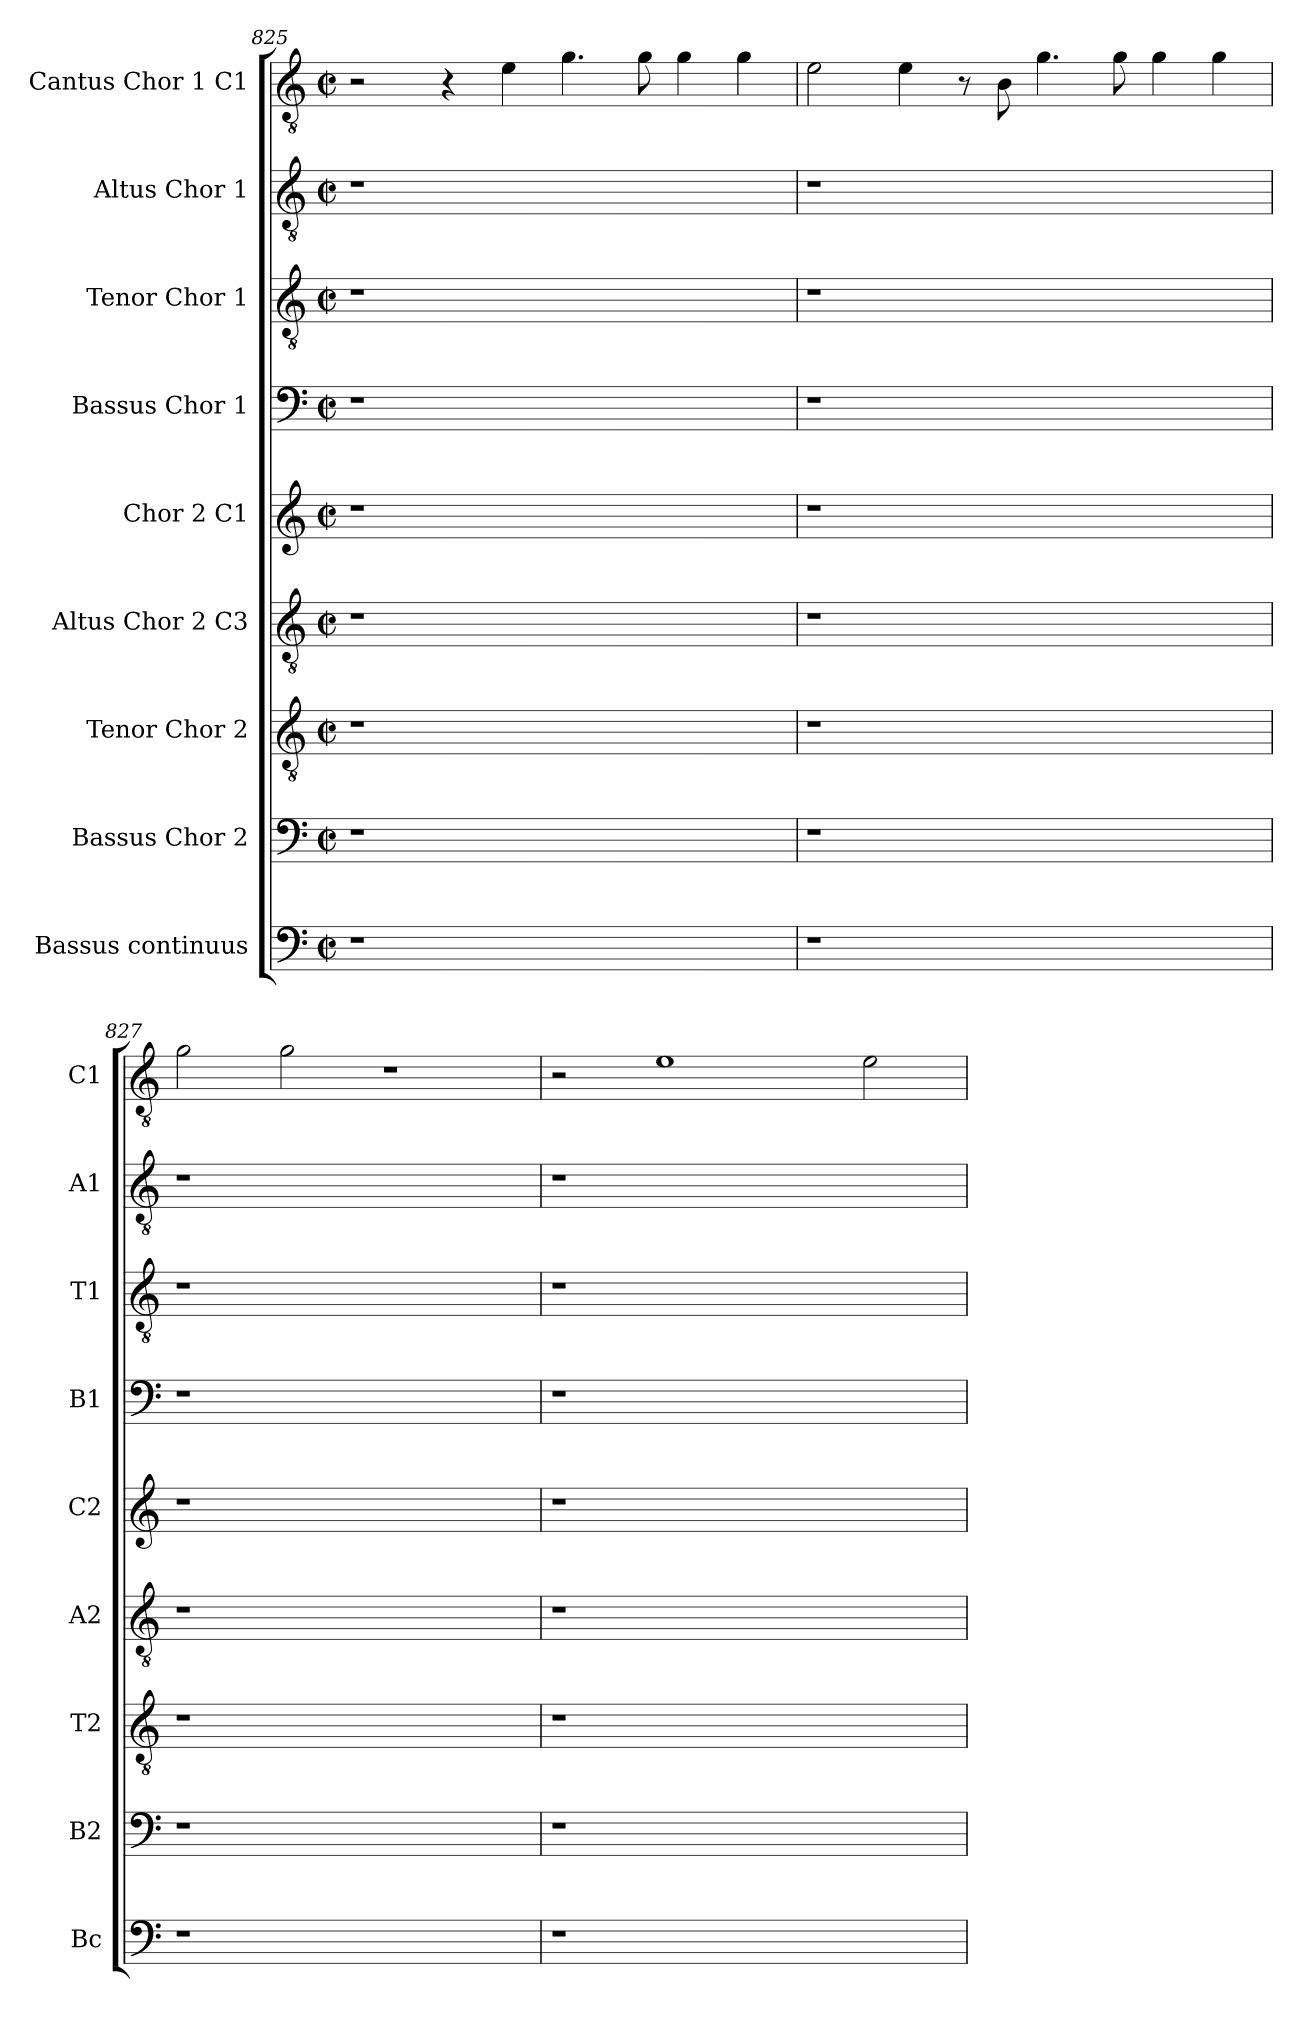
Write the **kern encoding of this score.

**kern	**kern	**kern	**kern	**kern	**kern	**kern	**kern	**kern
*part9	*part8	*part7	*part6	*part5	*part4	*part3	*part2	*part1
*staff9	*staff8	*staff7	*staff6	*staff5	*staff4	*staff3	*staff2	*staff1
*I"Bassus continuus	*I"Bassus Chor 2	*I"Tenor Chor 2	*I"Altus Chor 2 C3	*I"Chor 2 C1	*I"Bassus Chor 1	*I"Tenor Chor 1	*I"Altus Chor 1	*I"Cantus Chor 1 C1
*I'Bc	*I'B2	*I'T2	*I'A2	*I'C2	*I'B1	*I'T1	*I'A1	*I'C1
*clefF4	*clefF4	*clefGv2	*clefGv2	*clefG2	*clefF4	*clefGv2	*clefGv2	*clefGv2
*ITrd7c12	*	*	*	*	*	*	*	*
*k[]	*k[]	*k[]	*k[]	*k[]	*k[]	*k[]	*k[]	*k[]
*C:	*C:	*C:	*C:	*C:	*C:	*C:	*C:	*C:
*M2/2	*M2/2	*M2/2	*M2/2	*M2/2	*M2/2	*M2/2	*M2/2	*M2/2
*met(c|)	*met(c|)	*met(c|)	*met(c|)	*met(c|)	*met(c|)	*met(c|)	*met(c|)	*met(c|)
=825	=825	=825	=825	=825	=825	=825	=825	=825
1r	1r	1r	1r	1r	1r	1r	1r	2r
.	.	.	.	.	.	.	.	4r
.	.	.	.	.	.	.	.	4e\
1ryy	1ryy	1ryy	1ryy	1ryy	1ryy	1ryy	1ryy	4.g\
.	.	.	.	.	.	.	.	8g\
.	.	.	.	.	.	.	.	4g\
.	.	.	.	.	.	.	.	4g\
!!LO:LB:g=z
=826	=826	=826	=826	=826	=826	=826	=826	=826
1r	1r	1r	1r	1r	1r	1r	1r	2e\
.	.	.	.	.	.	.	.	4e\
.	.	.	.	.	.	.	.	8r
.	.	.	.	.	.	.	.	8B\
1ryy	1ryy	1ryy	1ryy	1ryy	1ryy	1ryy	1ryy	4.g\
.	.	.	.	.	.	.	.	8g\
.	.	.	.	.	.	.	.	4g\
.	.	.	.	.	.	.	.	4g\
=827	=827	=827	=827	=827	=827	=827	=827	=827
1r	1r	1r	1r	1r	1r	1r	1r	2g\
.	.	.	.	.	.	.	.	2g\
1ryy	1ryy	1ryy	1ryy	1ryy	1ryy	1ryy	1ryy	1r
=828	=828	=828	=828	=828	=828	=828	=828	=828
1r	1r	1r	1r	1r	1r	1r	1r	2r
.	.	.	.	.	.	.	.	1e
1ryy	1ryy	1ryy	1ryy	1ryy	1ryy	1ryy	1ryy	.
.	.	.	.	.	.	.	.	2e\
=	=	=	=	=	=	=	=	=
*-	*-	*-	*-	*-	*-	*-	*-	*-
